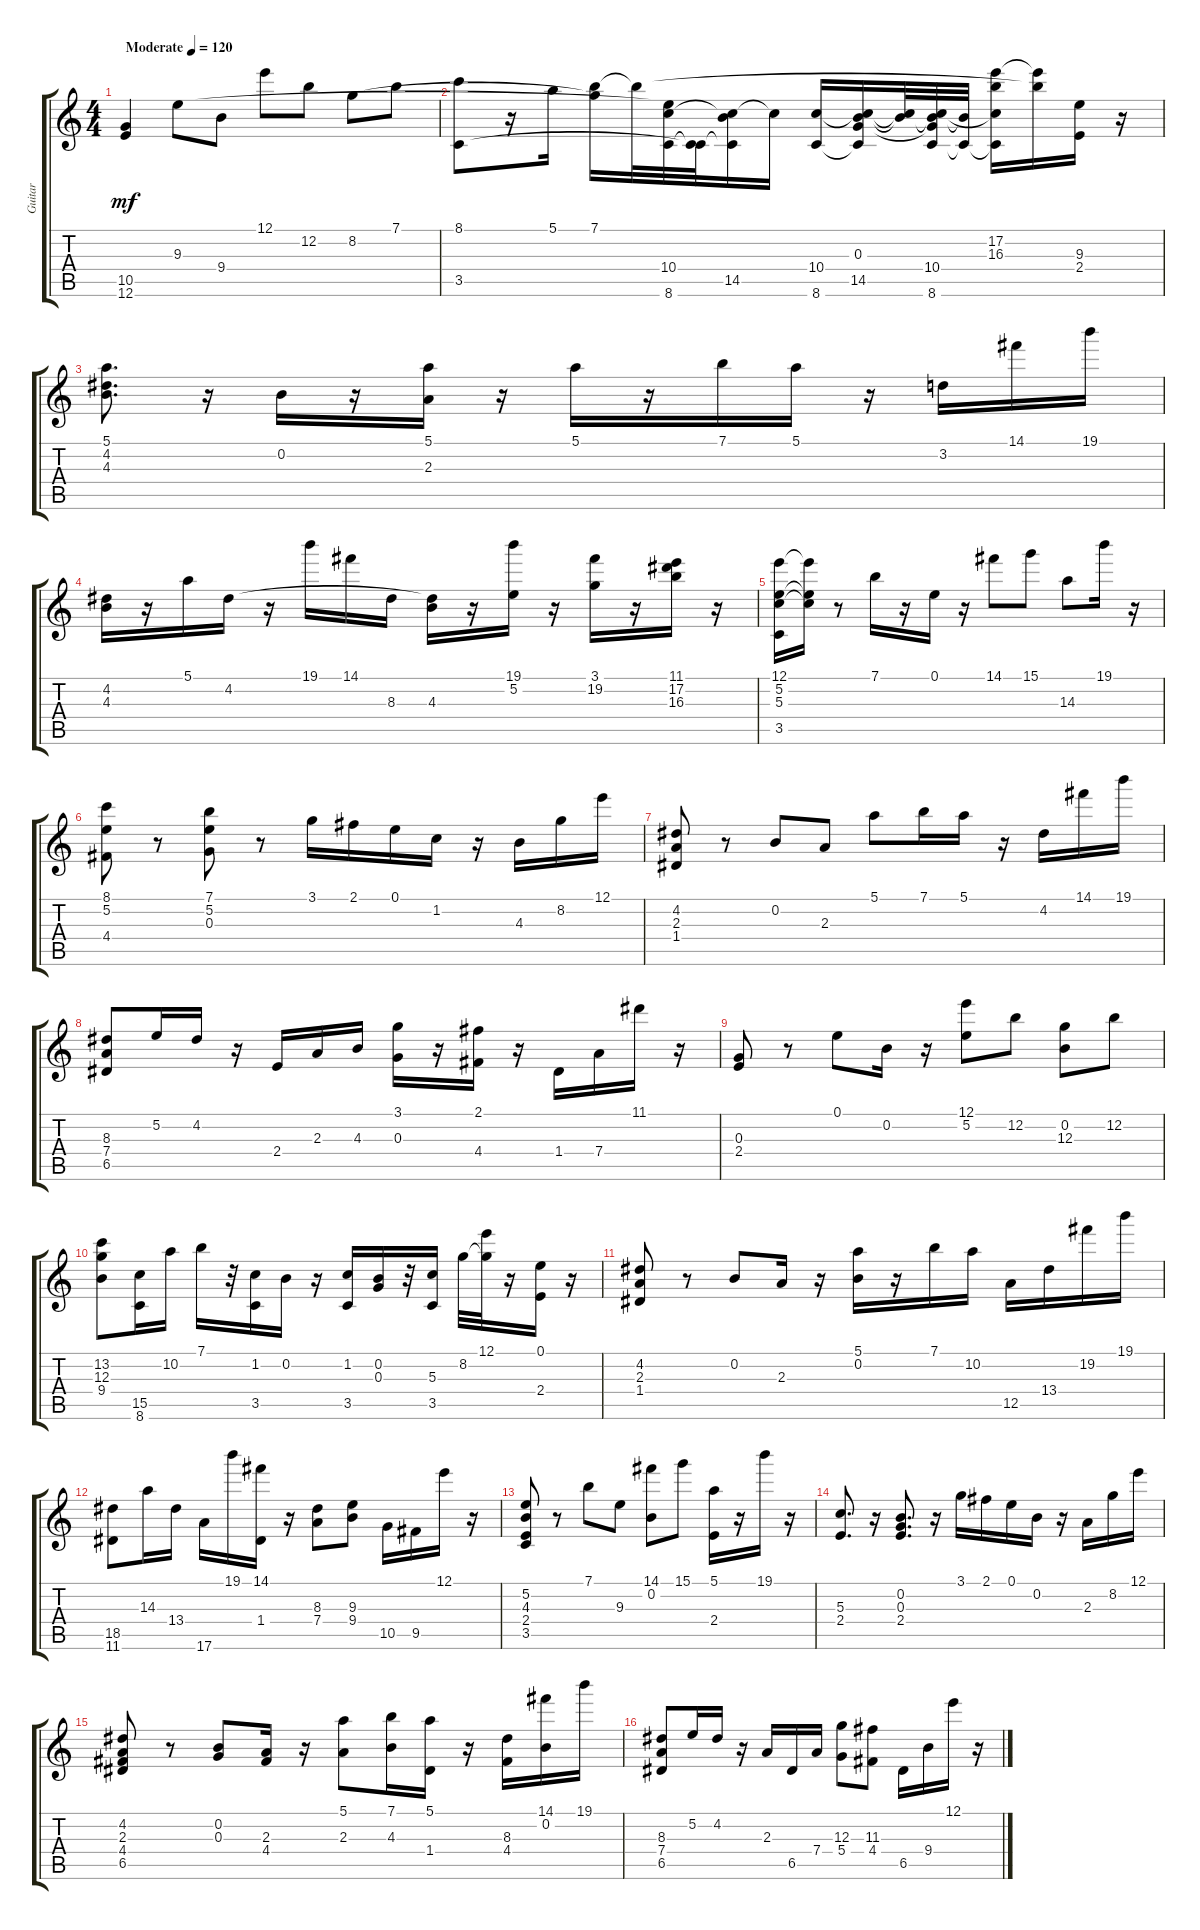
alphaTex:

\track ("Guitar" "Guitar") {instrument overdrivenguitar}
\staff {score tabs}
\tuning (E4 B3 G3 D3 A2 E2) {hide}
\ts (4 4)
\tempo (120 "Moderate")
\clef g2
\ks c
(10.5 12.6).4{dy mf instrument overdrivenguitar} 9.3.8 9.4.8 12.1.8 12.2.8 8.2.8 7.1.8 |
(8.1 3.5).8 r.16 5.1.16 (7.1 8.2{t}).16 7.1{t}.32 (9.3{t} 10.4 8.6).32 (3.5{t} 8.6{t}).32 (10.4{t} 14.5 8.6{t}).16 10.4{t}.16 (10.4 8.6).16 (0.3 10.4{t} 14.5 8.6{t}).16 (10.4{t} 14.5{t}).32 (0.3{t} 10.4 14.5{t} 8.6).32 (14.5{t} 8.6{t}).32 (17.2 16.3 10.4{t} 8.6{t}).16 (7.1{t} 17.2{t}).16 (9.3 2.4).16 r.16 |
(5.1 4.2 4.3).8{d} r.16 0.2.16 r.16 (5.1 2.3).16 r.16 5.1.16 r.16 7.1.16 5.1.16 r.16 3.2.16 14.1.16 19.1.16 |
(4.2 4.3).16 r.16 5.1.16 4.2.16 r.16 19.1.16 14.1.16 8.3.16 (4.2{t} 4.3).16 r.16 (19.1 5.2).16 r.16 (3.1 19.2).16 r.16 (11.1 17.2 16.3).16 r.16 |
(12.1 5.2 5.3 3.5).16 (12.1{t} 5.2{t} 5.3{t}).16 r.8 7.1.16 r.16 0.1.16 r.16 14.1.8 15.1.8 14.3.8 19.1.16 r.16 |
(8.1 5.2 4.4).8 r.8 (7.1 5.2 0.3).8 r.8 3.1.16 2.1.16 0.1.16 1.2.16 r.16 4.3.16 8.2.16 12.1.16 |
(4.2 2.3 1.4).8 r.8 0.2.8 2.3.8 5.1.8 7.1.16 5.1.16 r.16 4.2.16 14.1.16 19.1.16 |
(8.3 7.4 6.5).8 5.2.16 4.2.16 r.16 2.4.16 2.3.16 4.3.16 (3.1 0.3).16 r.16 (2.1 4.4).16 r.16 1.4.16 7.4.16 11.1.16 r.16 |
(0.3 2.4).8 r.8 0.1.8 0.2.16 r.16 (12.1 5.2).8 12.2.8 (0.2 12.3).8 12.2.8 |
(13.2 12.3 9.4).8 (15.5 8.6).16 10.2.16 7.1.16 r.32 (1.2 3.5).16 0.2.16 r.16 (1.2 3.5).16 (0.2 0.3).16 r.32 (5.3 3.5).16 8.2.32 (12.1 8.2{t}).32 r.16 (0.1 2.4).16 r.16 |
(4.2 2.3 1.4).8 r.8 0.2.8 2.3.16 r.16 (5.1 0.2).16 r.16 7.1.16 10.2.16 12.5.16 13.4.16 19.2.16 19.1.16 |
(18.5 11.6).8 14.3.16 13.4.16 17.6.16 19.1.16 (14.1 1.4).16 r.16 (8.3 7.4).8 (9.3 9.4).8 10.5.16 9.5.16 12.1.16 r.16 |
(5.2 4.3 2.4 3.5).8 r.8 7.1.8 9.3.8 (14.1 0.2).8 15.1.8 (5.1 2.4).16 r.16 19.1.16 r.16 |
(5.3 2.4).8{d} r.16 (0.2 0.3 2.4).8{d} r.16 3.1.16 2.1.16 0.1.16 0.2.16 r.16 2.3.16 8.2.16 12.1.16 |
(4.2 2.3 4.4 6.5).8 r.8 (0.2 0.3).8 (2.3 4.4).16 r.16 (5.1 2.3).8 (7.1 4.3).16 (5.1 1.4).16 r.16 (8.3 4.4).16 (14.1 0.2).16 19.1.16 |
(8.3 7.4 6.5).8 5.2.16 4.2.16 r.16 2.3.16 6.5.16 7.4.16 (12.3 5.4).8 (11.3 4.4).8 6.5.16 9.4.16 12.1.16 r.16
